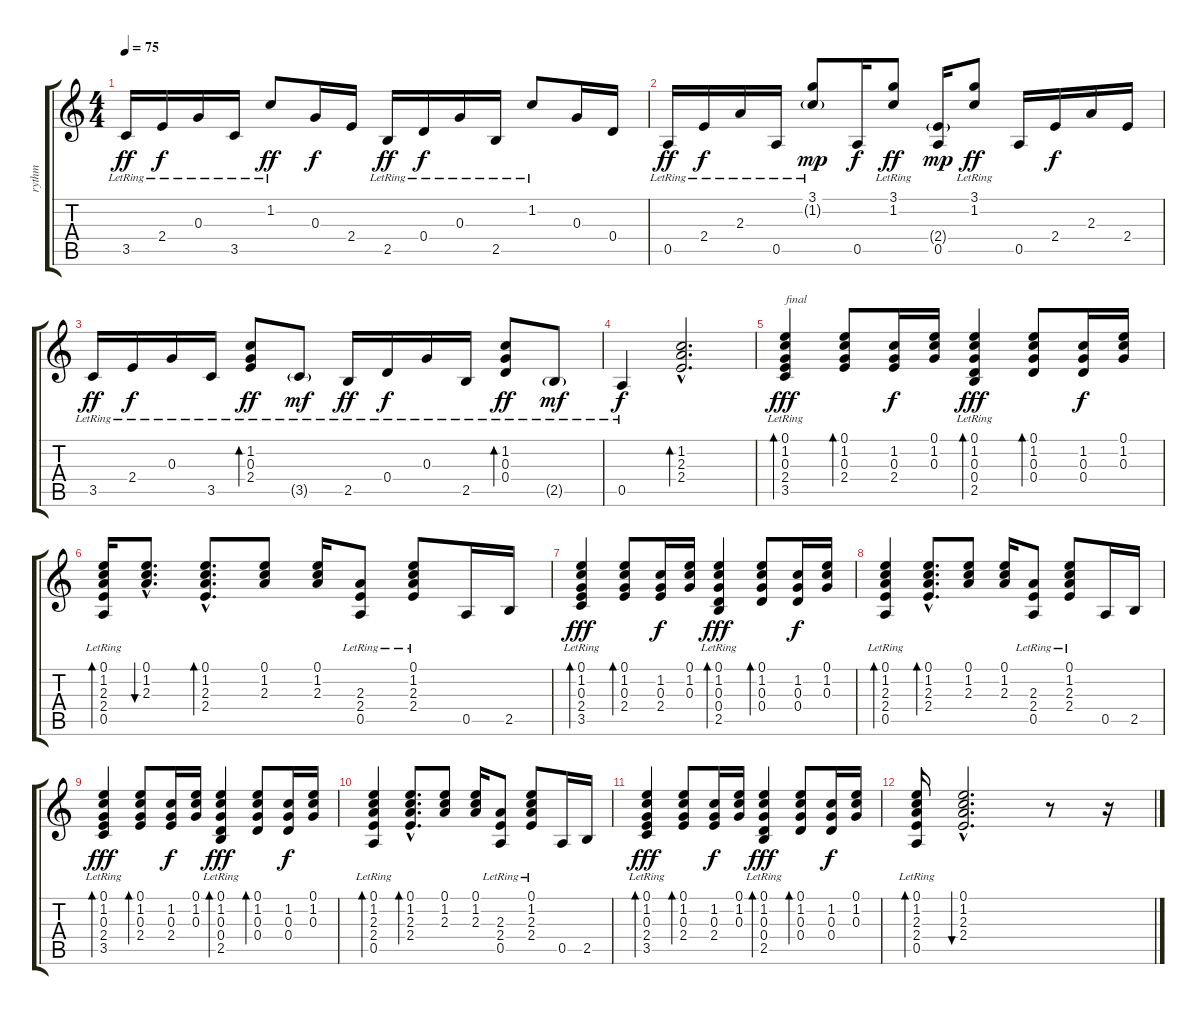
\track ("rythm" "rythm") {instrument acousticguitarsteel}
\staff {score tabs}
\tuning (E4 B3 G3 D3 A2 E2) {hide}
\ts (4 4)
\tempo 75
\clef g2
\ks c
3.5{lr}.16{dy ff} 2.4{lr}.16{dy f} 0.3{lr}.16 3.5{lr}.16 1.2{lr}.8{dy ff} 0.3.16{dy f} 2.4.16 2.5{lr}.16{dy ff} 0.4{lr}.16{dy f} 0.3{lr}.16 2.5{lr}.16 1.2{lr}.8 0.3.16 0.4.16 |
0.5{lr}.16{dy ff} 2.4{lr}.16{dy f} 2.3{lr}.16 0.5{lr}.16 (3.1{lr} 1.2{g}).8{dy mp} 0.5.16{dy f} (3.1{lr} 1.2).8{dy ff} (2.4{g} 0.5).16{dy mp} (3.1{lr} 1.2).8{dy ff} 0.5.16 2.4.16{dy f} 2.3.16 2.4.16 |
3.5{lr}.16{dy ff} 2.4{lr}.16{dy f} 0.3{lr}.16 3.5{lr}.16 (1.2{lr} 0.3{lr} 2.4{lr}).8{bd 60 dy ff} 3.5{g lr}.8{dy mf} 2.5{lr}.16{dy ff} 0.4{lr}.16{dy f} 0.3{lr}.16 2.5{lr}.16 (1.2{lr} 0.3{lr} 0.4{lr}).8{bd 60 dy ff} 2.5{g lr}.8{dy mf} |
0.5{lr}.4{dy f} (1.2{hac} 2.3{hac} 2.4{hac}).2{d bd 240} |
(0.1 1.2 0.3 2.4 3.5{lr}).4{bd 30 txt "final" dy fff} (0.1 1.2 0.3 2.4).8{bd 30} (1.2 0.3 2.4).16{dy f} (0.1 1.2 0.3).16 (0.1 1.2 0.3 0.4 2.5{lr}).4{bd 30 dy fff} (0.1 1.2 0.3 0.4).8{bd 30} (1.2 0.3 0.4).16{dy f} (0.1 1.2 0.3).16 |
(0.1 1.2 2.3 2.4{lr} 0.5{lr}).16{bd 30} (0.1{hac} 1.2{hac} 2.3{hac}).8{d bu 30} (0.1{hac} 1.2{hac} 2.3{hac} 2.4{hac}).8{d bd 30} (0.1 1.2 2.3).8 (0.1 1.2 2.3).16 (2.3 2.4 0.5{lr}).8 (0.1{lr} 1.2{lr} 2.3{lr} 2.4{lr}).8 0.5.16 2.5.16 |
(0.1 1.2 0.3 2.4 3.5{lr}).4{bd 30 dy fff} (0.1 1.2 0.3 2.4).8{bd 30} (1.2 0.3 2.4).16{dy f} (0.1 1.2 0.3).16 (0.1 1.2 0.3 0.4 2.5{lr}).4{bd 30 dy fff} (0.1 1.2 0.3 0.4).8{bd 30} (1.2 0.3 0.4).16{dy f} (0.1 1.2 0.3).16 |
(0.1 1.2 2.3 2.4 0.5{lr}).4{bd 30} (0.1{hac} 1.2{hac} 2.3{hac} 2.4{hac}).8{d bd 30} (0.1 1.2 2.3).8 (0.1 1.2 2.3).16 (2.3 2.4 0.5{lr}).8 (0.1{lr} 1.2{lr} 2.3{lr} 2.4{lr}).8 0.5.16 2.5.16 |
(0.1 1.2 0.3 2.4 3.5{lr}).4{bd 30 dy fff} (0.1 1.2 0.3 2.4).8{bd 30} (1.2 0.3 2.4).16{dy f} (0.1 1.2 0.3).16 (0.1 1.2 0.3 0.4 2.5{lr}).4{bd 30 dy fff} (0.1 1.2 0.3 0.4).8{bd 30} (1.2 0.3 0.4).16{dy f} (0.1 1.2 0.3).16 |
(0.1 1.2 2.3 2.4 0.5{lr}).4{bd 30} (0.1{hac} 1.2{hac} 2.3{hac} 2.4{hac}).8{d bd 30} (0.1 1.2 2.3).8 (0.1 1.2 2.3).16 (2.3 2.4 0.5{lr}).8 (0.1{lr} 1.2{lr} 2.3{lr} 2.4{lr}).8 0.5.16 2.5.16 |
(0.1 1.2 0.3 2.4 3.5{lr}).4{bd 30 dy fff} (0.1 1.2 0.3 2.4).8{bd 30} (1.2 0.3 2.4).16{dy f} (0.1 1.2 0.3).16 (0.1 1.2 0.3 0.4 2.5{lr}).4{bd 30 dy fff} (0.1 1.2 0.3 0.4).8{bd 30} (1.2 0.3 0.4).16{dy f} (0.1 1.2 0.3).16 |
(0.1 1.2 2.3 2.4 0.5{lr}).16{bd 30} (0.1{hac} 1.2{hac} 2.3{hac} 2.4{hac}).2{d bu 30} r.8 r.16
